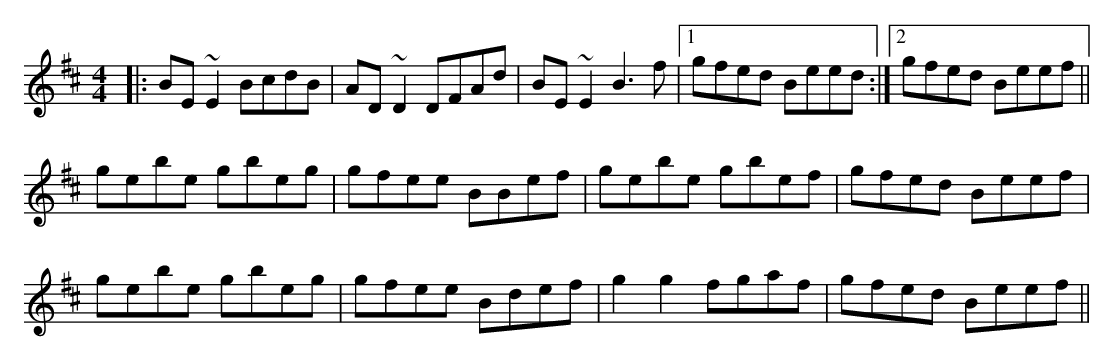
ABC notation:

X:1
M:4/4
K:Edor
|:BE ~E2 BcdB|AD ~D2 DFAd|BE ~E2 B3f|1 gfed Beed:|2 gfed Beef||
gebe gbeg|gfee BBef|gebe gbef|gfed Beef|
gebe gbeg|gfee Bdef|g2g2 fgaf|gfed Beef||
